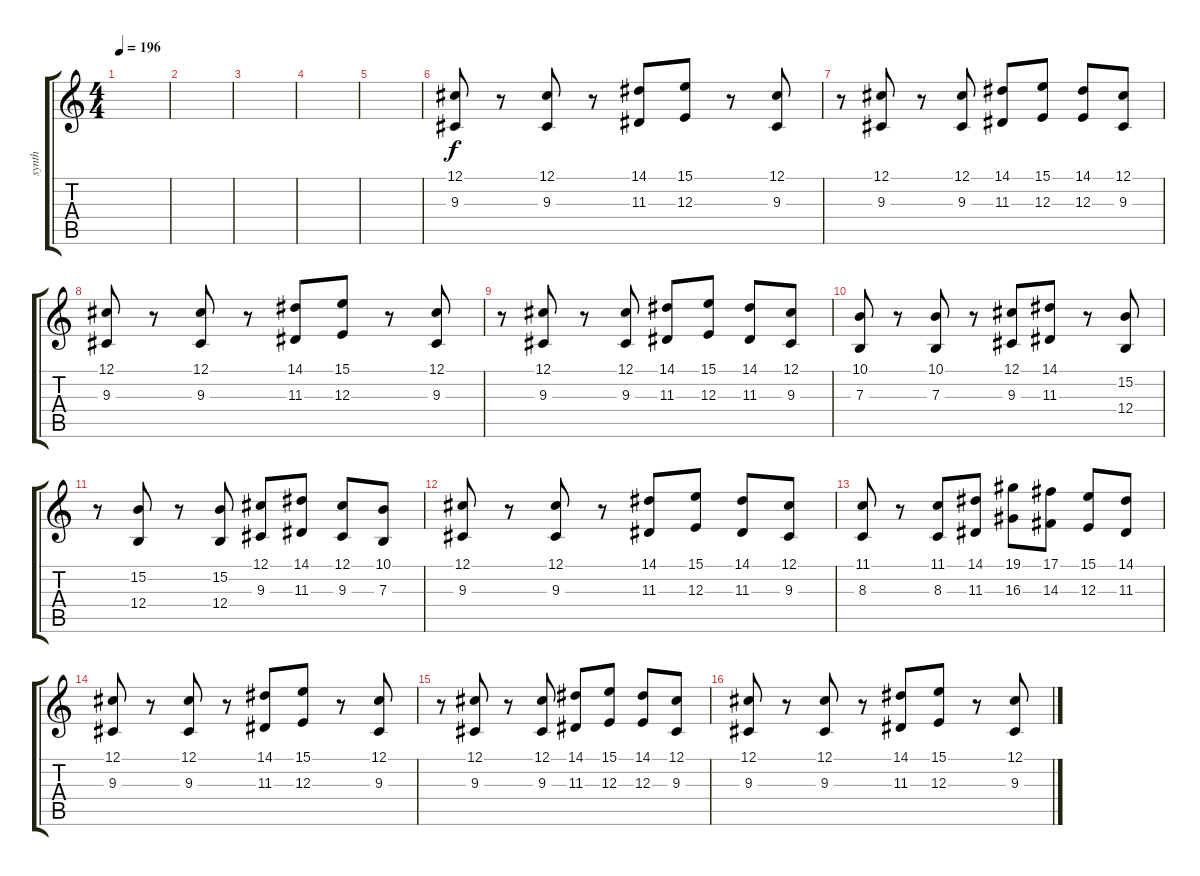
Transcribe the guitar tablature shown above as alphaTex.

\track ("synth" "synth") {instrument lead2sawtooth}
\staff {score tabs}
\tuning (Db4 Ab3 E3 B2 Gb2 Db2) {hide}
\ts (4 4)
\tempo 196
\clef g2
\ks c
|
|
|
|
|
(12.1 9.3).8 r.8 (12.1 9.3).8 r.8 (14.1 11.3).8 (15.1 12.3).8 r.8 (12.1 9.3).8 |
r.8 (12.1 9.3).8 r.8 (12.1 9.3).8 (14.1 11.3).8 (15.1 12.3).8 (14.1 12.3).8 (12.1 9.3).8 |
(12.1 9.3).8 r.8 (12.1 9.3).8 r.8 (14.1 11.3).8 (15.1 12.3).8 r.8 (12.1 9.3).8 |
r.8 (12.1 9.3).8 r.8 (12.1 9.3).8 (14.1 11.3).8 (15.1 12.3).8 (14.1 11.3).8 (12.1 9.3).8 |
(10.1 7.3).8 r.8 (10.1 7.3).8 r.8 (12.1 9.3).8 (14.1 11.3).8 r.8 (15.2 12.4).8 |
r.8 (15.2 12.4).8 r.8 (15.2 12.4).8 (12.1 9.3).8 (14.1 11.3).8 (12.1 9.3).8 (10.1 7.3).8 |
(12.1 9.3).8 r.8 (12.1 9.3).8 r.8 (14.1 11.3).8 (15.1 12.3).8 (14.1 11.3).8 (12.1 9.3).8 |
(11.1 8.3).8 r.8 (11.1 8.3).8 (14.1 11.3).8 (19.1 16.3).8 (17.1 14.3).8 (15.1 12.3).8 (14.1 11.3).8 |
(12.1 9.3).8 r.8 (12.1 9.3).8 r.8 (14.1 11.3).8 (15.1 12.3).8 r.8 (12.1 9.3).8 |
r.8 (12.1 9.3).8 r.8 (12.1 9.3).8 (14.1 11.3).8 (15.1 12.3).8 (14.1 12.3).8 (12.1 9.3).8 |
(12.1 9.3).8 r.8 (12.1 9.3).8 r.8 (14.1 11.3).8 (15.1 12.3).8 r.8 (12.1 9.3).8
